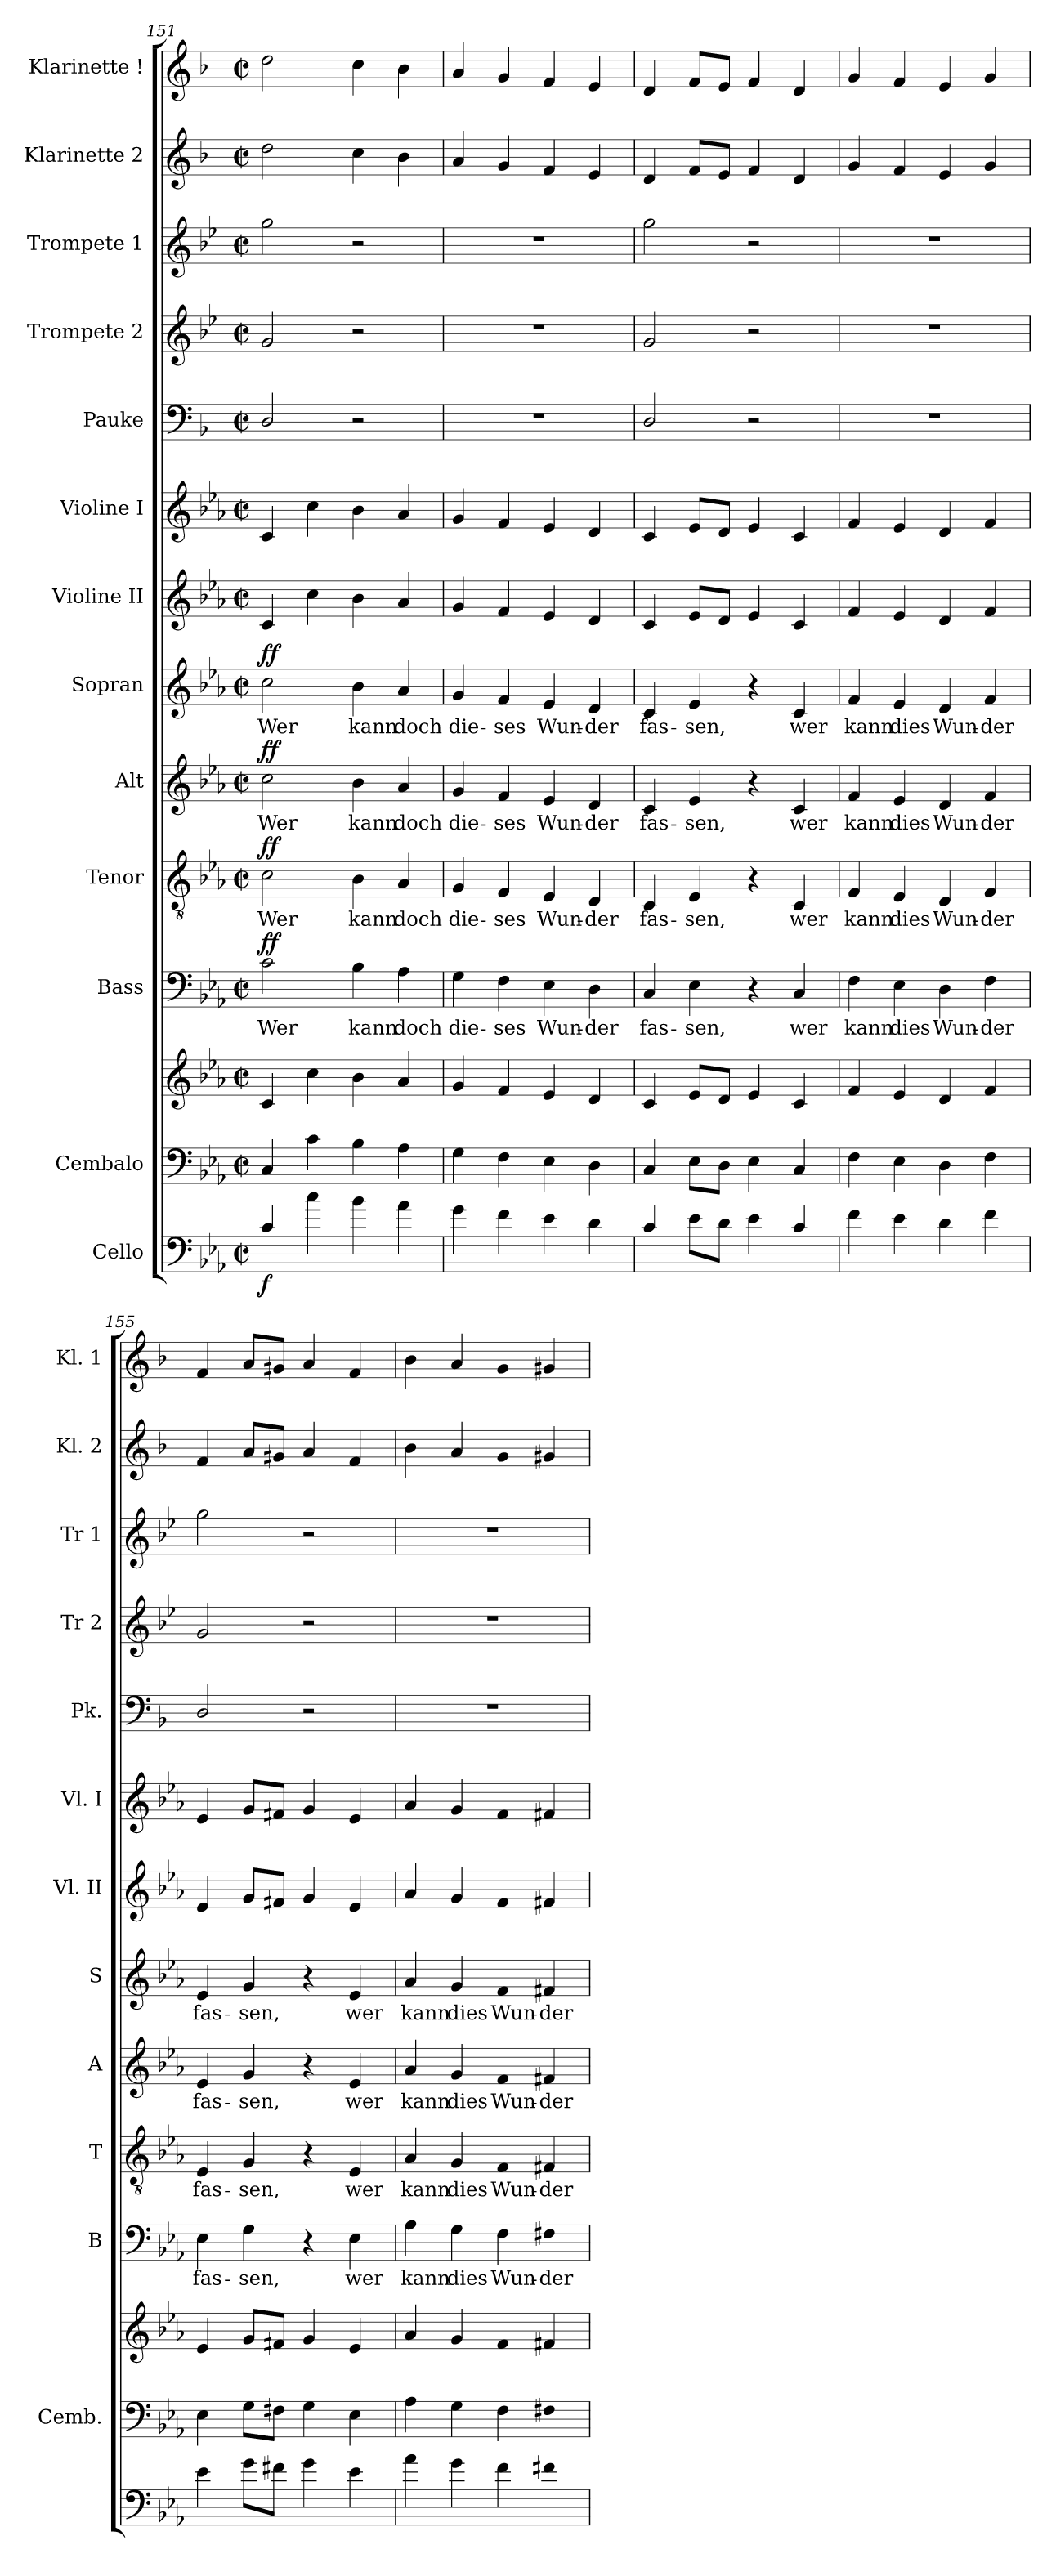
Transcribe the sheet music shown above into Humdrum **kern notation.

**kern	**dynam	**kern	**kern	**kern	**text	**dynam	**kern	**text	**dynam	**kern	**text	**dynam	**kern	**text	**dynam	**kern	**kern	**kern	**kern	**kern	**kern	**kern
*part13	*part13	*part12	*part12	*part11	*part11	*part11	*part10	*part10	*part10	*part9	*part9	*part9	*part8	*part8	*part8	*part7	*part6	*part5	*part4	*part3	*part2	*part1
*staff14	*staff14	*staff13	*staff12	*staff11	*staff11	*staff11	*staff10	*staff10	*staff10	*staff9	*staff9	*staff9	*staff8	*staff8	*staff8	*staff7	*staff6	*staff5	*staff4	*staff3	*staff2	*staff1
*I"Cello	*	*I"Cembalo	*	*I"Bass	*	*	*I"Tenor	*	*	*I"Alt	*	*	*I"Sopran	*	*	*I"Violine II	*I"Violine I	*I"Pauke	*I"Trompete 2	*I"Trompete 1	*I"Klarinette 2	*I"Klarinette !
*	*	*I'Cemb.	*	*I'B	*	*	*I'T	*	*	*I'A	*	*	*I'S	*	*	*I'Vl. II	*I'Vl. I	*I'Pk.	*I'Tr 2	*I'Tr 1	*I'Kl. 2	*I'Kl. 1
*clefF4	*	*clefF4	*clefG2	*clefF4	*	*	*clefGv2	*	*	*clefG2	*	*	*clefG2	*	*	*clefG2	*clefG2	*clefF4	*clefG2	*clefG2	*clefG2	*clefG2
*ITrd7c12	*	*	*	*	*	*	*	*	*	*	*	*	*	*	*	*	*	*ITrd1c2	*ITrd4c7	*ITrd4c7	*ITrd1c2	*ITrd1c2
*k[b-e-a-]	*	*k[b-e-a-]	*k[b-e-a-]	*k[b-e-a-]	*	*	*k[b-e-a-]	*	*	*k[b-e-a-]	*	*	*k[b-e-a-]	*	*	*k[b-e-a-]	*k[b-e-a-]	*k[b-e-a-]	*k[b-e-a-]	*k[b-e-a-]	*k[b-e-a-]	*k[b-e-a-]
*E-:	*	*E-:	*E-:	*E-:	*	*	*E-:	*	*	*E-:	*	*	*E-:	*	*	*E-:	*E-:	*E-:	*E-:	*E-:	*E-:	*E-:
*M2/2	*	*M2/2	*M2/2	*M2/2	*	*	*M2/2	*	*	*M2/2	*	*	*M2/2	*	*	*M2/2	*M2/2	*M2/2	*M2/2	*M2/2	*M2/2	*M2/2
*met(c|)	*	*met(c|)	*met(c|)	*met(c|)	*	*	*met(c|)	*	*	*met(c|)	*	*	*met(c|)	*	*	*met(c|)	*met(c|)	*met(c|)	*met(c|)	*met(c|)	*met(c|)	*met(c|)
=151	=151	=151	=151	=151	=151	=151	=151	=151	=151	=151	=151	=151	=151	=151	=151	=151	=151	=151	=151	=151	=151	=151
!	!LO:DY:b	!	!	!	!LO:LY:b	!LO:DY:a	!	!LO:LY:b	!LO:DY:a	!	!LO:LY:b	!LO:DY:a	!	!LO:LY:b	!LO:DY:a	!	!	!	!	!	!	!
4C/	f	4C/	4c/	2c\	Wer	ff	2c\	Wer	ff	2cc\	Wer	ff	2cc\	Wer	ff	4c/	4c/	2C/	2c/	2cc\	2cc\	2cc\
4c\	.	4c\	4cc\	.	.	.	.	.	.	.	.	.	.	.	.	4cc\	4cc\	.	.	.	.	.
!	!	!	!	!	!LO:LY:b	!	!	!LO:LY:b	!	!	!LO:LY:b	!	!	!LO:LY:b	!	!	!	!	!	!	!	!
4B-\	.	4B-\	4b-\	4B-\	kann	.	4B-\	kann	.	4b-\	kann	.	4b-\	kann	.	4b-\	4b-\	2r	2r	2r	4b-\	4b-\
!	!	!	!	!	!LO:LY:b	!	!	!LO:LY:b	!	!	!LO:LY:b	!	!	!LO:LY:b	!	!	!	!	!	!	!	!
4A-\	.	4A-\	4a-/	4A-\	doch	.	4A-/	doch	.	4a-/	doch	.	4a-/	doch	.	4a-/	4a-/	.	.	.	4a-\	4a-\
=152	=152	=152	=152	=152	=152	=152	=152	=152	=152	=152	=152	=152	=152	=152	=152	=152	=152	=152	=152	=152	=152	=152
!	!	!	!	!	!LO:LY:b	!	!	!LO:LY:b	!	!	!LO:LY:b	!	!	!LO:LY:b	!	!	!	!	!	!	!	!
4G\	.	4G\	4g/	4G\	die-	.	4G/	die-	.	4g/	die-	.	4g/	die-	.	4g/	4g/	1r	1r	1r	4g/	4g/
!	!	!	!	!	!LO:LY:b	!	!	!LO:LY:b	!	!	!LO:LY:b	!	!	!LO:LY:b	!	!	!	!	!	!	!	!
4F\	.	4F\	4f/	4F\	-ses	.	4F/	-ses	.	4f/	-ses	.	4f/	-ses	.	4f/	4f/	.	.	.	4f/	4f/
!	!	!	!	!	!LO:LY:b	!	!	!LO:LY:b	!	!	!LO:LY:b	!	!	!LO:LY:b	!	!	!	!	!	!	!	!
4E-\	.	4E-\	4e-/	4E-\	Wun-	.	4E-/	Wun-	.	4e-/	Wun-	.	4e-/	Wun-	.	4e-/	4e-/	.	.	.	4e-/	4e-/
!	!	!	!	!	!LO:LY:b	!	!	!LO:LY:b	!	!	!LO:LY:b	!	!	!LO:LY:b	!	!	!	!	!	!	!	!
4D\	.	4D\	4d/	4D\	-der	.	4D/	-der	.	4d/	-der	.	4d/	-der	.	4d/	4d/	.	.	.	4d/	4d/
!!LO:PB:g=z
=153	=153	=153	=153	=153	=153	=153	=153	=153	=153	=153	=153	=153	=153	=153	=153	=153	=153	=153	=153	=153	=153	=153
!	!	!	!	!	!LO:LY:b	!	!	!LO:LY:b	!	!	!LO:LY:b	!	!	!LO:LY:b	!	!	!	!	!	!	!	!
4C/	.	4C/	4c/	4C/	fas-	.	4C/	fas-	.	4c/	fas-	.	4c/	fas-	.	4c/	4c/	2C/	2c/	2cc\	4c/	4c/
!	!	!	!	!	!LO:LY:b	!	!	!LO:LY:b	!	!	!LO:LY:b	!	!	!LO:LY:b	!	!	!	!	!	!	!	!
8E-\L	.	8E-\L	8e-/L	4E-\	-sen,	.	4E-/	-sen,	.	4e-/	-sen,	.	4e-/	-sen,	.	8e-/L	8e-/L	.	.	.	8e-/L	8e-/L
8D\J	.	8D\J	8d/J	.	.	.	.	.	.	.	.	.	.	.	.	8d/J	8d/J	.	.	.	8d/J	8d/J
4E-\	.	4E-\	4e-/	4r	.	.	4r	.	.	4r	.	.	4r	.	.	4e-/	4e-/	2r	2r	2r	4e-/	4e-/
!	!	!	!	!	!LO:LY:b	!	!	!LO:LY:b	!	!	!LO:LY:b	!	!	!LO:LY:b	!	!	!	!	!	!	!	!
4C/	.	4C/	4c/	4C/	wer	.	4C/	wer	.	4c/	wer	.	4c/	wer	.	4c/	4c/	.	.	.	4c/	4c/
=154	=154	=154	=154	=154	=154	=154	=154	=154	=154	=154	=154	=154	=154	=154	=154	=154	=154	=154	=154	=154	=154	=154
!	!	!	!	!	!LO:LY:b	!	!	!LO:LY:b	!	!	!LO:LY:b	!	!	!LO:LY:b	!	!	!	!	!	!	!	!
4F\	.	4F\	4f/	4F\	kann	.	4F/	kann	.	4f/	kann	.	4f/	kann	.	4f/	4f/	1r	1r	1r	4f/	4f/
!	!	!	!	!	!LO:LY:b	!	!	!LO:LY:b	!	!	!LO:LY:b	!	!	!LO:LY:b	!	!	!	!	!	!	!	!
4E-\	.	4E-\	4e-/	4E-\	dies	.	4E-/	dies	.	4e-/	dies	.	4e-/	dies	.	4e-/	4e-/	.	.	.	4e-/	4e-/
!	!	!	!	!	!LO:LY:b	!	!	!LO:LY:b	!	!	!LO:LY:b	!	!	!LO:LY:b	!	!	!	!	!	!	!	!
4D\	.	4D\	4d/	4D\	Wun-	.	4D/	Wun-	.	4d/	Wun-	.	4d/	Wun-	.	4d/	4d/	.	.	.	4d/	4d/
!	!	!	!	!	!LO:LY:b	!	!	!LO:LY:b	!	!	!LO:LY:b	!	!	!LO:LY:b	!	!	!	!	!	!	!	!
4F\	.	4F\	4f/	4F\	-der	.	4F/	-der	.	4f/	-der	.	4f/	-der	.	4f/	4f/	.	.	.	4f/	4f/
=155	=155	=155	=155	=155	=155	=155	=155	=155	=155	=155	=155	=155	=155	=155	=155	=155	=155	=155	=155	=155	=155	=155
!	!	!	!	!	!LO:LY:b	!	!	!LO:LY:b	!	!	!LO:LY:b	!	!	!LO:LY:b	!	!	!	!	!	!	!	!
4E-\	.	4E-\	4e-/	4E-\	fas-	.	4E-/	fas-	.	4e-/	fas-	.	4e-/	fas-	.	4e-/	4e-/	2C/	2c/	2cc\	4e-/	4e-/
!	!	!	!	!	!LO:LY:b	!	!	!LO:LY:b	!	!	!LO:LY:b	!	!	!LO:LY:b	!	!	!	!	!	!	!	!
8G\L	.	8G\L	8g/L	4G\	-sen,	.	4G/	-sen,	.	4g/	-sen,	.	4g/	-sen,	.	8g/L	8g/L	.	.	.	8g/L	8g/L
8F#X\J	.	8F#X\J	8f#X/J	.	.	.	.	.	.	.	.	.	.	.	.	8f#X/J	8f#X/J	.	.	.	8f#X/J	8f#X/J
4G\	.	4G\	4g/	4r	.	.	4r	.	.	4r	.	.	4r	.	.	4g/	4g/	2r	2r	2r	4g/	4g/
!	!	!	!	!	!LO:LY:b	!	!	!LO:LY:b	!	!	!LO:LY:b	!	!	!LO:LY:b	!	!	!	!	!	!	!	!
4E-\	.	4E-\	4e-/	4E-\	wer	.	4E-/	wer	.	4e-/	wer	.	4e-/	wer	.	4e-/	4e-/	.	.	.	4e-/	4e-/
=156	=156	=156	=156	=156	=156	=156	=156	=156	=156	=156	=156	=156	=156	=156	=156	=156	=156	=156	=156	=156	=156	=156
!	!	!	!	!	!LO:LY:b	!	!	!LO:LY:b	!	!	!LO:LY:b	!	!	!LO:LY:b	!	!	!	!	!	!	!	!
4A-\	.	4A-\	4a-/	4A-\	kann	.	4A-/	kann	.	4a-/	kann	.	4a-/	kann	.	4a-/	4a-/	1r	1r	1r	4a-\	4a-\
!	!	!	!	!	!LO:LY:b	!	!	!LO:LY:b	!	!	!LO:LY:b	!	!	!LO:LY:b	!	!	!	!	!	!	!	!
4G\	.	4G\	4g/	4G\	dies	.	4G/	dies	.	4g/	dies	.	4g/	dies	.	4g/	4g/	.	.	.	4g/	4g/
!	!	!	!	!	!LO:LY:b	!	!	!LO:LY:b	!	!	!LO:LY:b	!	!	!LO:LY:b	!	!	!	!	!	!	!	!
4F\	.	4F\	4f/	4F\	Wun-	.	4F/	Wun-	.	4f/	Wun-	.	4f/	Wun-	.	4f/	4f/	.	.	.	4f/	4f/
!	!	!	!	!	!LO:LY:b	!	!	!LO:LY:b	!	!	!LO:LY:b	!	!	!LO:LY:b	!	!	!	!	!	!	!	!
4F#X\	.	4F#X\	4f#X/	4F#X\	-der	.	4F#X/	-der	.	4f#X/	-der	.	4f#X/	-der	.	4f#X/	4f#X/	.	.	.	4f#X/	4f#X/
=	=	=	=	=	=	=	=	=	=	=	=	=	=	=	=	=	=	=	=	=	=	=
*-	*-	*-	*-	*-	*-	*-	*-	*-	*-	*-	*-	*-	*-	*-	*-	*-	*-	*-	*-	*-	*-	*-
